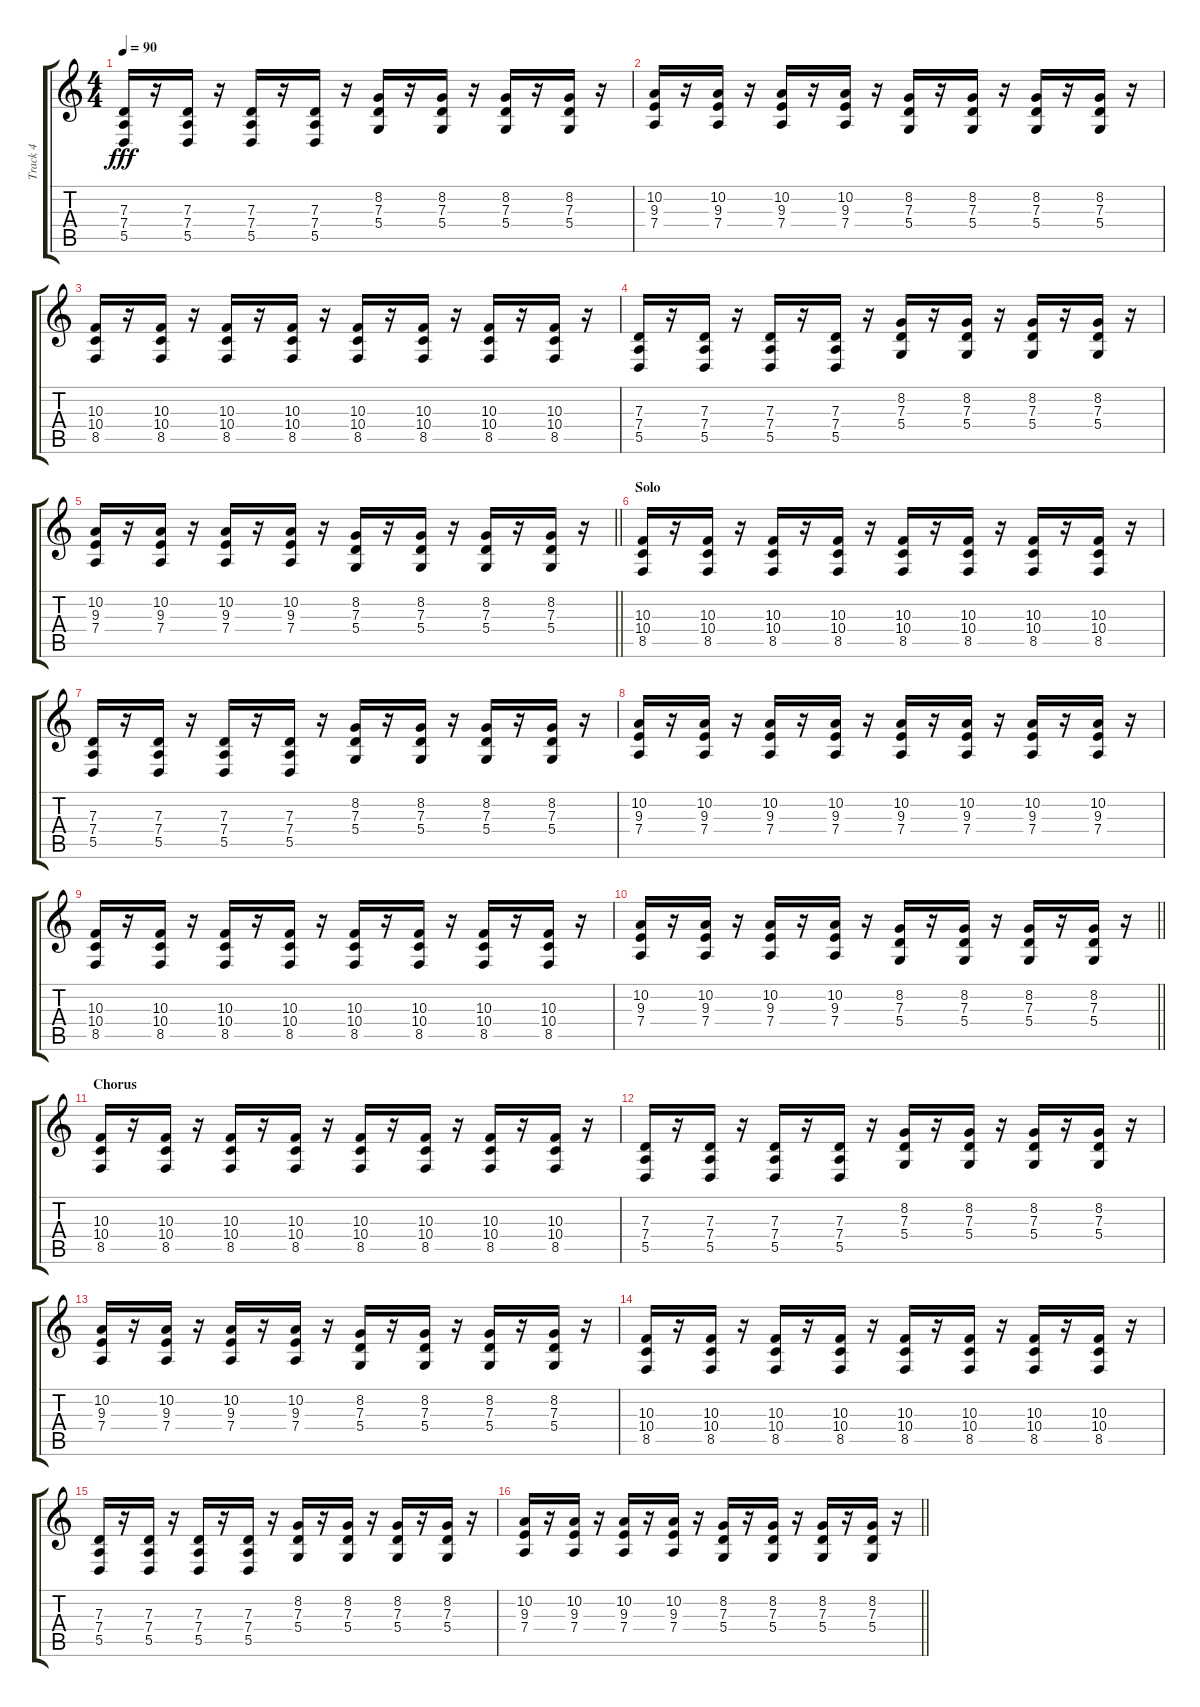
\track ("Track 4" "Track 4") {instrument acousticgrandpiano}
\staff {score tabs}
\tuning (E4 B3 G3 D3 A2 E2) {hide}
\ts (4 4)
\tempo 90
\clef g2
\ks c
(7.3 7.4 5.5).16{dy fff} r.16 (7.3 7.4 5.5).16 r.16 (7.3 7.4 5.5).16 r.16 (7.3 7.4 5.5).16 r.16 (8.2 7.3 5.4).16 r.16 (8.2 7.3 5.4).16 r.16 (8.2 7.3 5.4).16 r.16 (8.2 7.3 5.4).16 r.16 |
(10.2 9.3 7.4).16 r.16 (10.2 9.3 7.4).16 r.16 (10.2 9.3 7.4).16 r.16 (10.2 9.3 7.4).16 r.16 (8.2 7.3 5.4).16 r.16 (8.2 7.3 5.4).16 r.16 (8.2 7.3 5.4).16 r.16 (8.2 7.3 5.4).16 r.16 |
(10.3 10.4 8.5).16 r.16 (10.3 10.4 8.5).16 r.16 (10.3 10.4 8.5).16 r.16 (10.3 10.4 8.5).16 r.16 (10.3 10.4 8.5).16 r.16 (10.3 10.4 8.5).16 r.16 (10.3 10.4 8.5).16 r.16 (10.3 10.4 8.5).16 r.16 |
(7.3 7.4 5.5).16 r.16 (7.3 7.4 5.5).16 r.16 (7.3 7.4 5.5).16 r.16 (7.3 7.4 5.5).16 r.16 (8.2 7.3 5.4).16 r.16 (8.2 7.3 5.4).16 r.16 (8.2 7.3 5.4).16 r.16 (8.2 7.3 5.4).16 r.16 |
\barLineRight lightlight
(10.2 9.3 7.4).16 r.16 (10.2 9.3 7.4).16 r.16 (10.2 9.3 7.4).16 r.16 (10.2 9.3 7.4).16 r.16 (8.2 7.3 5.4).16 r.16 (8.2 7.3 5.4).16 r.16 (8.2 7.3 5.4).16 r.16 (8.2 7.3 5.4).16 r.16 |
\section ("" "Solo")
(10.3 10.4 8.5).16 r.16 (10.3 10.4 8.5).16 r.16 (10.3 10.4 8.5).16 r.16 (10.3 10.4 8.5).16 r.16 (10.3 10.4 8.5).16 r.16 (10.3 10.4 8.5).16 r.16 (10.3 10.4 8.5).16 r.16 (10.3 10.4 8.5).16 r.16 |
(7.3 7.4 5.5).16 r.16 (7.3 7.4 5.5).16 r.16 (7.3 7.4 5.5).16 r.16 (7.3 7.4 5.5).16 r.16 (8.2 7.3 5.4).16 r.16 (8.2 7.3 5.4).16 r.16 (8.2 7.3 5.4).16 r.16 (8.2 7.3 5.4).16 r.16 |
(10.2 9.3 7.4).16 r.16 (10.2 9.3 7.4).16 r.16 (10.2 9.3 7.4).16 r.16 (10.2 9.3 7.4).16 r.16 (10.2 9.3 7.4).16 r.16 (10.2 9.3 7.4).16 r.16 (10.2 9.3 7.4).16 r.16 (10.2 9.3 7.4).16 r.16 |
(10.3 10.4 8.5).16 r.16 (10.3 10.4 8.5).16 r.16 (10.3 10.4 8.5).16 r.16 (10.3 10.4 8.5).16 r.16 (10.3 10.4 8.5).16 r.16 (10.3 10.4 8.5).16 r.16 (10.3 10.4 8.5).16 r.16 (10.3 10.4 8.5).16 r.16 |
\barLineRight lightlight
(10.2 9.3 7.4).16 r.16 (10.2 9.3 7.4).16 r.16 (10.2 9.3 7.4).16 r.16 (10.2 9.3 7.4).16 r.16 (8.2 7.3 5.4).16 r.16 (8.2 7.3 5.4).16 r.16 (8.2 7.3 5.4).16 r.16 (8.2 7.3 5.4).16 r.16 |
\section ("" "Chorus")
(10.3 10.4 8.5).16 r.16 (10.3 10.4 8.5).16 r.16 (10.3 10.4 8.5).16 r.16 (10.3 10.4 8.5).16 r.16 (10.3 10.4 8.5).16 r.16 (10.3 10.4 8.5).16 r.16 (10.3 10.4 8.5).16 r.16 (10.3 10.4 8.5).16 r.16 |
(7.3 7.4 5.5).16 r.16 (7.3 7.4 5.5).16 r.16 (7.3 7.4 5.5).16 r.16 (7.3 7.4 5.5).16 r.16 (8.2 7.3 5.4).16 r.16 (8.2 7.3 5.4).16 r.16 (8.2 7.3 5.4).16 r.16 (8.2 7.3 5.4).16 r.16 |
(10.2 9.3 7.4).16 r.16 (10.2 9.3 7.4).16 r.16 (10.2 9.3 7.4).16 r.16 (10.2 9.3 7.4).16 r.16 (8.2 7.3 5.4).16 r.16 (8.2 7.3 5.4).16 r.16 (8.2 7.3 5.4).16 r.16 (8.2 7.3 5.4).16 r.16 |
(10.3 10.4 8.5).16 r.16 (10.3 10.4 8.5).16 r.16 (10.3 10.4 8.5).16 r.16 (10.3 10.4 8.5).16 r.16 (10.3 10.4 8.5).16 r.16 (10.3 10.4 8.5).16 r.16 (10.3 10.4 8.5).16 r.16 (10.3 10.4 8.5).16 r.16 |
(7.3 7.4 5.5).16 r.16 (7.3 7.4 5.5).16 r.16 (7.3 7.4 5.5).16 r.16 (7.3 7.4 5.5).16 r.16 (8.2 7.3 5.4).16 r.16 (8.2 7.3 5.4).16 r.16 (8.2 7.3 5.4).16 r.16 (8.2 7.3 5.4).16 r.16 |
\barLineRight lightlight
(10.2 9.3 7.4).16 r.16 (10.2 9.3 7.4).16 r.16 (10.2 9.3 7.4).16 r.16 (10.2 9.3 7.4).16 r.16 (8.2 7.3 5.4).16 r.16 (8.2 7.3 5.4).16 r.16 (8.2 7.3 5.4).16 r.16 (8.2 7.3 5.4).16 r.16
